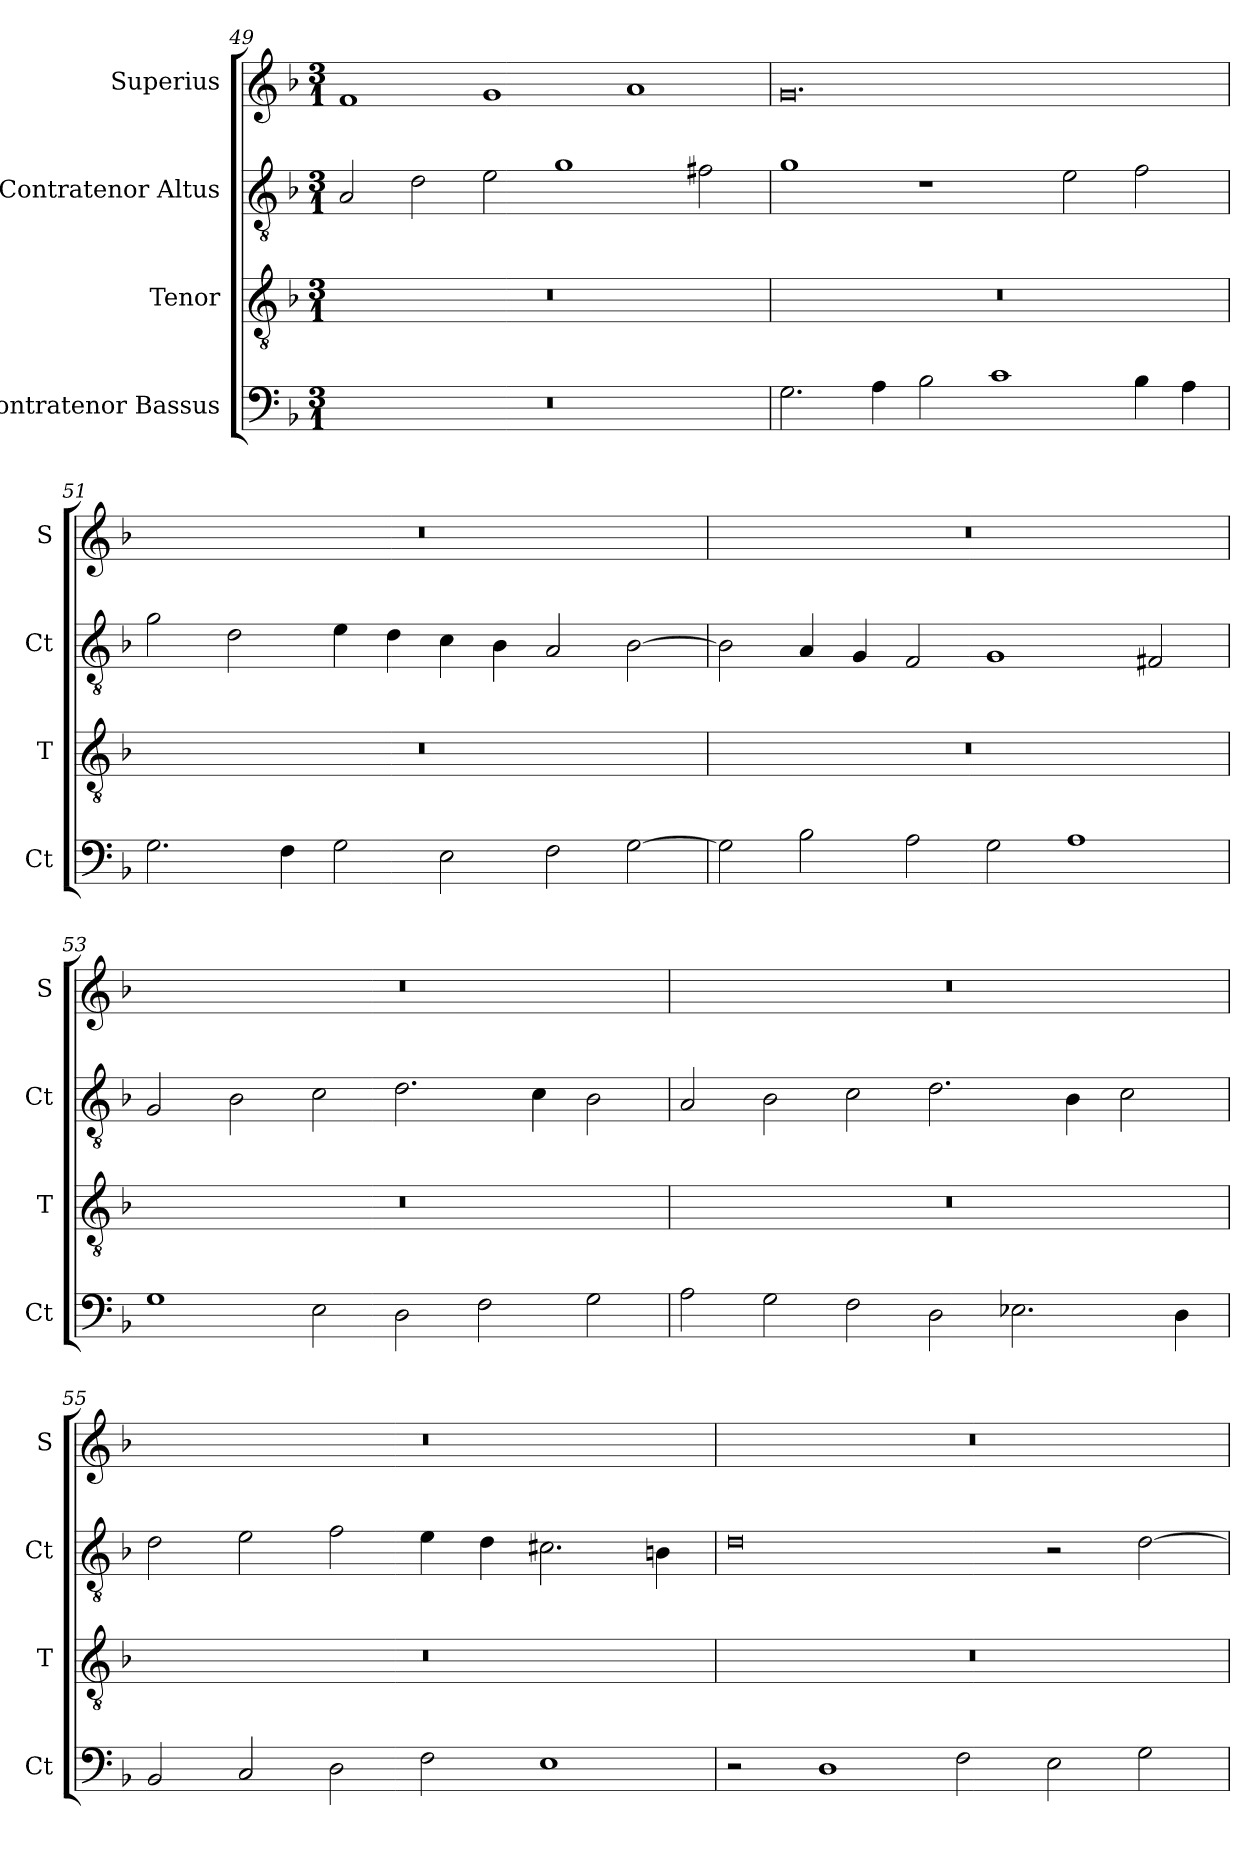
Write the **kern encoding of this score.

**kern	**kern	**kern	**kern
*part4	*part3	*part2	*part1
*staff4	*staff3	*staff2	*staff1
*I"Contratenor Bassus	*I"Tenor	*I"Contratenor Altus	*I"Superius
*I'Ct	*I'T	*I'Ct	*I'S
*clefF4	*clefGv2	*clefGv2	*clefG2
*k[b-]	*k[b-]	*k[b-]	*k[b-]
*M3/1	*M3/1	*M3/1	*M3/1
=49	=49	=49	=49
0.r	0.r	2A/	1f
.	.	2d\	.
.	.	2e\	1g
.	.	1g	.
.	.	.	1a
.	.	2f#X\	.
=50	=50	=50	=50
2.G\	0.r	1g	0.g
4A\	.	.	.
2B-\	.	1r	.
1c	.	.	.
.	.	2e\	.
4B-\	.	2f\	.
4A\	.	.	.
=51	=51	=51	=51
2.G\	0.r	2g\	0.r
.	.	2d\	.
4F\	.	.	.
2G\	.	4e\	.
.	.	4d\	.
2E\	.	4c\	.
.	.	4B-\	.
2F\	.	2A/	.
[2G\	.	[2B-\	.
=52	=52	=52	=52
2G\]	0.r	2B-\]	0.r
2B-\	.	4A/	.
.	.	4G/	.
2A\	.	2F/	.
2G\	.	1G	.
1A	.	.	.
.	.	2F#X/	.
=53	=53	=53	=53
1G	0.r	2G/	0.r
.	.	2B-\	.
2E\	.	2c\	.
2D\	.	2.d\	.
2F\	.	.	.
.	.	4c\	.
2G\	.	2B-\	.
=54	=54	=54	=54
2A\	0.r	2A/	0.r
2G\	.	2B-\	.
2F\	.	2c\	.
2D\	.	2.d\	.
2.E-X\	.	.	.
.	.	4B-\	.
.	.	2c\	.
4D\	.	.	.
=55	=55	=55	=55
2BB-/	0.r	2d\	0.r
2C/	.	2e\	.
2D\	.	2f\	.
2F\	.	4e\	.
.	.	4d\	.
1E	.	2.c#X\	.
.	.	4Bn\	.
=56	=56	=56	=56
2r	0.r	0d	0.r
1D	.	.	.
2F\	.	.	.
2E\	.	2r	.
2G\	.	[2d\	.
=	=	=	=
*-	*-	*-	*-
